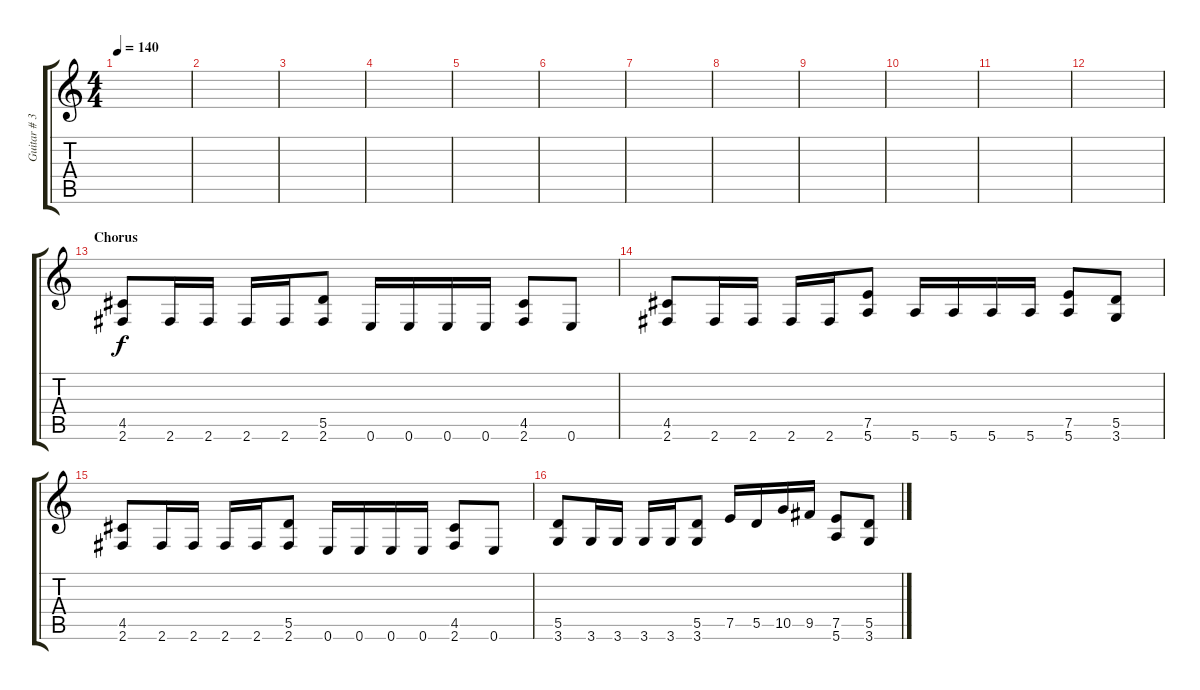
\track ("Guitar # 3 - Distorted Guitar" "Guitar # 3") {instrument distortionguitar}
\staff {score tabs}
\tuning (E4 B3 G3 D3 A2 E2) {hide}
\ts (4 4)
\tempo 140
\clef g2
\ks c
|
|
|
|
|
|
|
|
|
|
|
|
\section ("" "Chorus")
(4.5 2.6).8{balance 14} 2.6.16 2.6.16 2.6.16 2.6.16 (5.5 2.6).8 0.6.16 0.6.16 0.6.16 0.6.16 (4.5 2.6).8 0.6.8 |
(4.5 2.6).8 2.6.16 2.6.16 2.6.16 2.6.16 (7.5 5.6).8 5.6.16 5.6.16 5.6.16 5.6.16 (7.5 5.6).8 (5.5 3.6).8 |
(4.5 2.6).8 2.6.16 2.6.16 2.6.16 2.6.16 (5.5 2.6).8 0.6.16 0.6.16 0.6.16 0.6.16 (4.5 2.6).8 0.6.8 |
(5.5 3.6).8 3.6.16 3.6.16 3.6.16 3.6.16 (5.5 3.6).8 7.5.16 5.5.16 10.5.16 9.5.16 (7.5 5.6).8 (5.5 3.6).8
